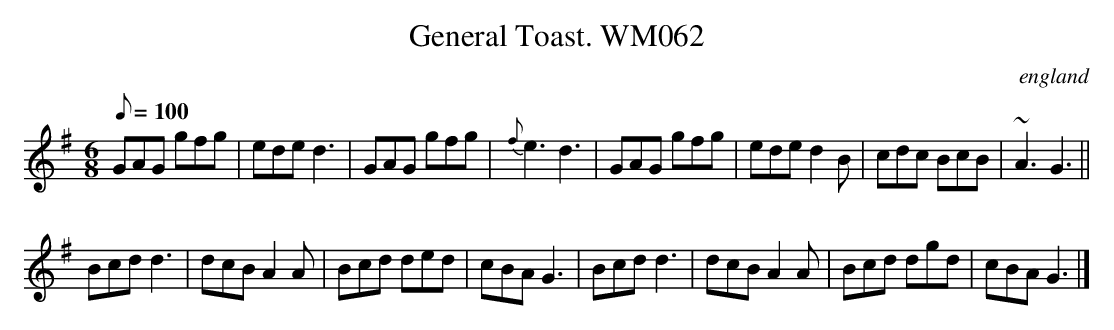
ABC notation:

X:1
T:General Toast. WM062
O:england
M:6/8
L:1/8
Q:100
K:G
GAG gfg|eded3|GAG gfg|{f}e3d3|GAG gfg|ede d2B|cdc BcB|~A3G3||
Bcdd3|dcBA2A|Bcd ded|cBAG3|Bcdd3|dcBA2A|Bcd dgd|cBAG3|]
